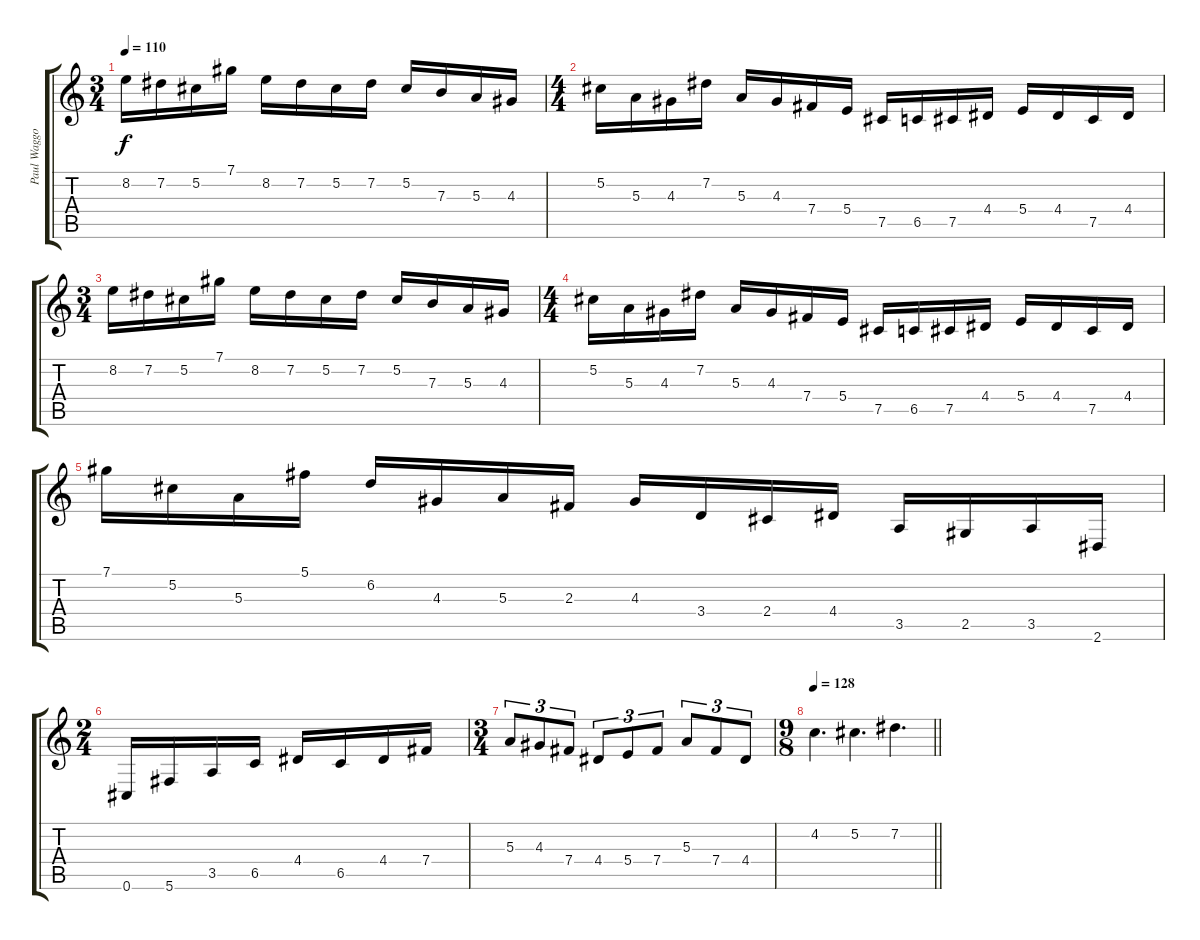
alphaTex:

\track ("Paul Waggoner" "Paul Waggo") {instrument distortionguitar}
\staff {score tabs}
\tuning (Db4 Ab3 E3 B2 Gb2 Db2) {hide}
\ts (3 4)
\tempo 110
\clef g2
\ks c
8.2.16{dy f} 7.2.16 5.2.16 7.1.16 8.2.16 7.2.16 5.2.16 7.2.16 5.2.16 7.3.16 5.3.16 4.3.16 |
\ts (4 4)
5.2.16 5.3.16 4.3.16 7.2.16 5.3.16 4.3.16 7.4.16 5.4.16 7.5.16 6.5.16 7.5.16 4.4.16 5.4.16 4.4.16 7.5.16 4.4.16 |
\ts (3 4)
8.2.16 7.2.16 5.2.16 7.1.16 8.2.16 7.2.16 5.2.16 7.2.16 5.2.16 7.3.16 5.3.16 4.3.16 |
\ts (4 4)
5.2.16 5.3.16 4.3.16 7.2.16 5.3.16 4.3.16 7.4.16 5.4.16 7.5.16 6.5.16 7.5.16 4.4.16 5.4.16 4.4.16 7.5.16 4.4.16 |
7.1.16 5.2.16 5.3.16 5.1.16 6.2.16 4.3.16 5.3.16 2.3.16 4.3.16 3.4.16 2.4.16 4.4.16 3.5.16 2.5.16 3.5.16 2.6.16 |
\ts (2 4)
0.6.16 5.6.16 3.5.16 6.5.16 4.4.16 6.5.16 4.4.16 7.4.16 |
\ts (3 4)
5.3.8{tu (3 2)} 4.3.8{tu (3 2)} 7.4.8{tu (3 2)} 4.4.8{tu (3 2)} 5.4.8{tu (3 2)} 7.4.8{tu (3 2)} 5.3.8{tu (3 2)} 7.4.8{tu (3 2)} 4.4.8{tu (3 2)} |
\ts (9 8)
\tempo 128
\barLineRight lightlight
4.2.4{d} 5.2.4{d} 7.2.4{d}
